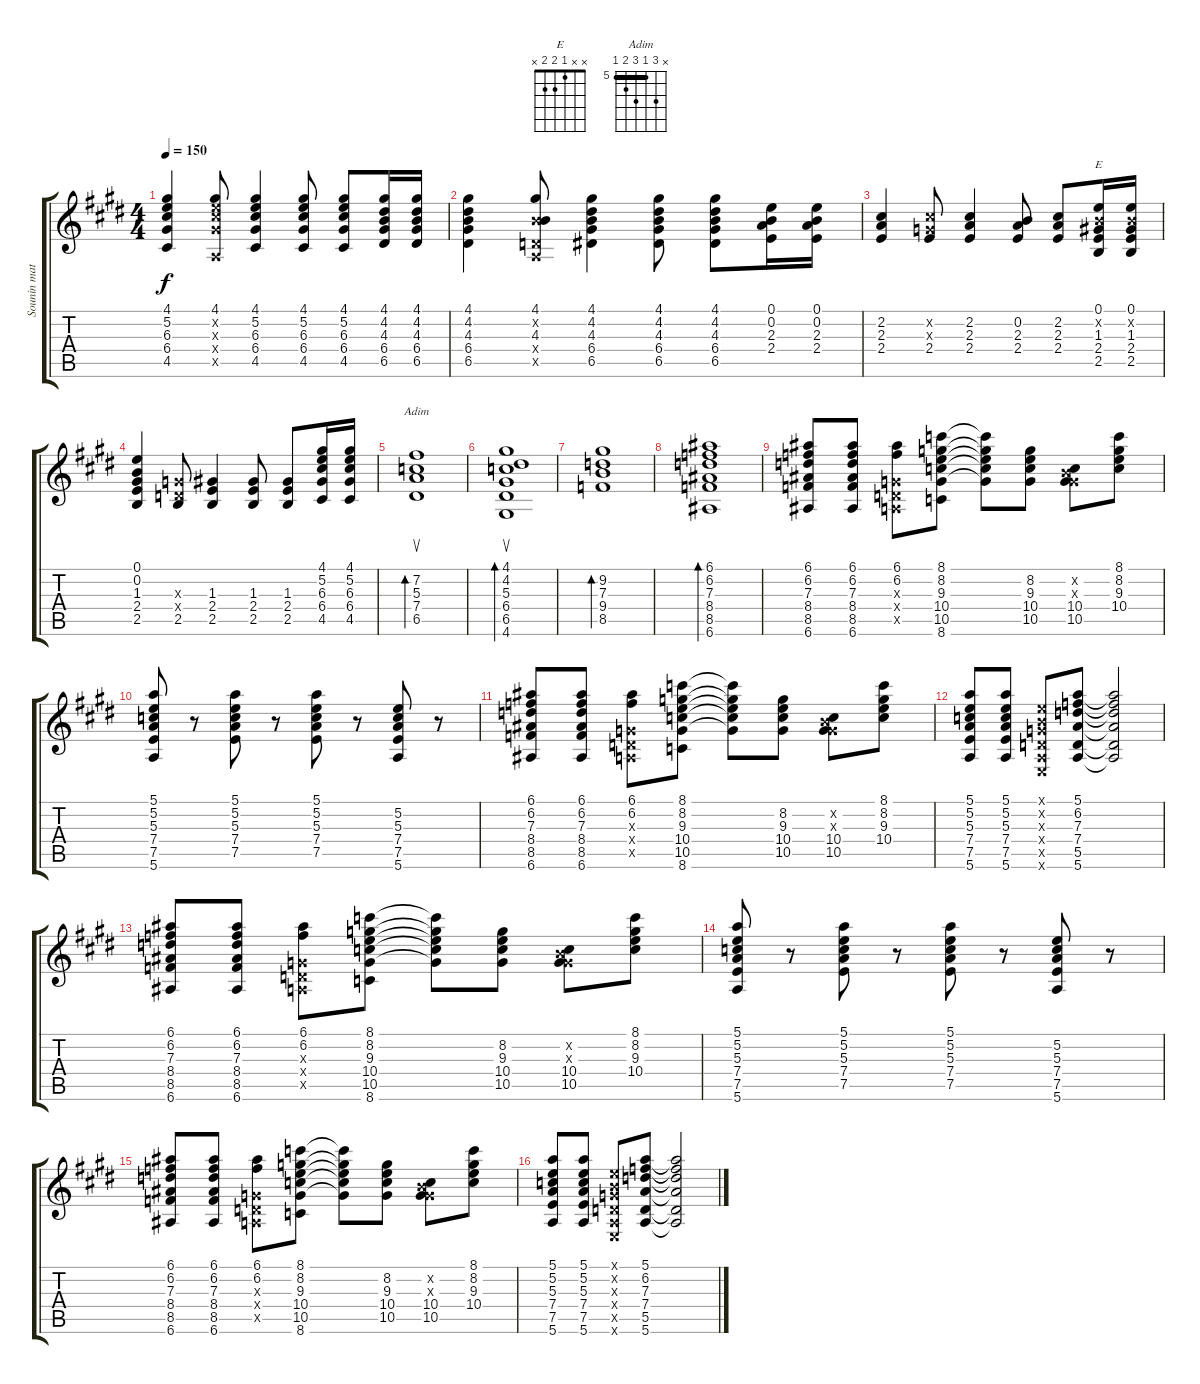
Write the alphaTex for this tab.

\track ("Sounin matsuo" "Sounin mat") {instrument acousticguitarsteel}
\staff {score tabs}
\tuning (E4 B3 G3 D3 A2 E2) {hide}
\chord ("E" x x 1 2 2 x)
\chord ("Adim" x 7 5 7 6 5) {firstfret 5 barre 5}
\ts (4 4)
\tempo 150
\clef g2
\ks c#minor
(4.1 5.2 6.3 6.4 4.5).4{dy f} (4.1 5.2{x} 6.3{x} 6.4{x} 0.5{x}).8 (4.1 5.2 6.3 6.4 4.5).4 (4.1 5.2 6.3 6.4 4.5).8 (4.1 5.2 6.3 6.4 4.5).8 (4.1 4.2 4.3 6.4 6.5).16 (4.1 4.2 4.3 6.4 6.5).16 |
(4.1 4.2 4.3 6.4 6.5).4 (4.1 0.2{x} 4.3 0.4{x} 0.5{x}).8 (4.1 4.2 4.3 6.4 6.5).4 (4.1 4.2 4.3 6.4 6.5).8 (4.1 4.2 4.3 6.4 6.5).8 (0.1 0.2 2.3 2.4).16 (0.1 0.2 2.3 2.4).16 |
(2.2 2.3 2.4).4 (2.2{x} 0.3{x} 2.4).8 (2.2 2.3 2.4).4 (0.2 2.3 2.4).8 (2.2 2.3 2.4).8 (0.1 0.2{x} 1.3 2.4 2.5).16{ch "E"} (0.1 0.2{x} 1.3 2.4 2.5).16 |
(0.1 0.2 1.3 2.4 2.5).4 (0.3{x} 0.4{x} 2.5).8 (1.3 2.4 2.5).4 (1.3 2.4 2.5).8 (1.3 2.4 2.5).8 (4.1 5.2 6.3 6.4 4.5).16 (4.1 5.2 6.3 6.4 4.5).16 |
(7.2 5.3 7.4 6.5).1{su bd 480 ch "Adim"} |
(4.1 4.2 5.3 6.4 6.5 4.6).1{su bd 480} |
(9.2 7.3 9.4 8.5).1{bd 480} |
(6.1 6.2 7.3 8.4 8.5 6.6).1{bd 480} |
(6.1 6.2 7.3 8.4 8.5 6.6).8 (6.1 6.2 7.3 8.4 8.5 6.6).8 (6.1 6.2 0.3{x} 0.4{x} 0.5{x}).8 (8.1 8.2 9.3 10.4 10.5 8.6).8 (8.1{t} 8.2{t} 9.3{t} 10.4{t} 10.5{t}).8 (8.2 9.3 10.4 10.5).8 (0.2{x} 0.3{x} 10.4 10.5).8 (8.1 8.2 9.3 10.4).8 |
(5.1 5.2 5.3 7.4 7.5 5.6).8 r.8 (5.1 5.2 5.3 7.4 7.5).8 r.8 (5.1 5.2 5.3 7.4 7.5).8 r.8 (5.2 5.3 7.4 7.5 5.6).8 r.8 |
(6.1 6.2 7.3 8.4 8.5 6.6).8 (6.1 6.2 7.3 8.4 8.5 6.6).8 (6.1 6.2 0.3{x} 0.4{x} 0.5{x}).8 (8.1 8.2 9.3 10.4 10.5 8.6).8 (8.1{t} 8.2{t} 9.3{t} 10.4{t} 10.5{t}).8 (8.2 9.3 10.4 10.5).8 (0.2{x} 0.3{x} 10.4 10.5).8 (8.1 8.2 9.3 10.4).8 |
(5.1 5.2 5.3 7.4 7.5 5.6).8 (5.1 5.2 5.3 7.4 7.5 5.6).8 (0.1{x} 0.2{x} 0.3{x} 0.4{x} 0.5{x} 0.6{x}).8 (5.1 6.2 7.3 7.4 5.5 5.6).8 (5.1{t} 6.2{t} 7.3{t} 7.4{t} 5.5{t} 5.6{t}).2 |
(6.1 6.2 7.3 8.4 8.5 6.6).8 (6.1 6.2 7.3 8.4 8.5 6.6).8 (6.1 6.2 0.3{x} 0.4{x} 0.5{x}).8 (8.1 8.2 9.3 10.4 10.5 8.6).8 (8.1{t} 8.2{t} 9.3{t} 10.4{t} 10.5{t}).8 (8.2 9.3 10.4 10.5).8 (0.2{x} 0.3{x} 10.4 10.5).8 (8.1 8.2 9.3 10.4).8 |
(5.1 5.2 5.3 7.4 7.5 5.6).8 r.8 (5.1 5.2 5.3 7.4 7.5).8 r.8 (5.1 5.2 5.3 7.4 7.5).8 r.8 (5.2 5.3 7.4 7.5 5.6).8 r.8 |
(6.1 6.2 7.3 8.4 8.5 6.6).8 (6.1 6.2 7.3 8.4 8.5 6.6).8 (6.1 6.2 0.3{x} 0.4{x} 0.5{x}).8 (8.1 8.2 9.3 10.4 10.5 8.6).8 (8.1{t} 8.2{t} 9.3{t} 10.4{t} 10.5{t}).8 (8.2 9.3 10.4 10.5).8 (0.2{x} 0.3{x} 10.4 10.5).8 (8.1 8.2 9.3 10.4).8 |
(5.1 5.2 5.3 7.4 7.5 5.6).8 (5.1 5.2 5.3 7.4 7.5 5.6).8 (0.1{x} 0.2{x} 0.3{x} 0.4{x} 0.5{x} 0.6{x}).8 (5.1 6.2 7.3 7.4 5.5 5.6).8 (5.1{t} 6.2{t} 7.3{t} 7.4{t} 5.5{t} 5.6{t}).2
